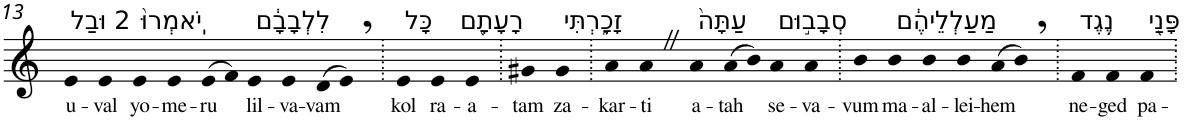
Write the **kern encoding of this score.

**kern	**text
*part1	*part1
*staff1	*staff1
*I"Piano	*
*I'Pno	*
!!LO:PB:g=z
*clefG2	*
*k[]	*
=13	=13
!LO:TX:a:t=2 וּבַל	!
!	!LO:LY:b
4e	u-
!	!LO:LY:b
4e	-val
!LO:TX:a:t=יֹֽאמְרוּ֙	!
!	!LO:LY:b
4e	yo-
!	!LO:LY:b
4e	-me-
!	!LO:LY:b
(>8e	-ru
8f)	.
!LO:TX:a:t=לִלְבָבָ֔ם	!
!	!LO:LY:b
4e	lil-
!	!LO:LY:b
4e	-va-
!	!LO:LY:b
(>8d	-vam
8e,)	.
=14.	=14.
!LO:TX:a:t=כָּל	!
!	!LO:LY:b
4e	kol
!LO:TX:a:t=רָעָתָ֖ם	!
!	!LO:LY:b
4e	ra-
!	!LO:LY:b
4e	-a-
=15.	=15.
!	!LO:LY:b
4g#X	-tam
!LO:TX:a:t=זָכָ֑רְתִּי	!
!	!LO:LY:b
4g#	za-
=16.	=16.
!	!LO:LY:b
4a	-kar-
!	!LO:LY:b
4aZ	-ti
!LO:TX:a:t=עַתָּה֙	!
!	!LO:LY:b
4a	a-
!	!LO:LY:b
(>8a	-tah
8b)	.
!LO:TX:a:t=סְבָב֣וּם	!
!	!LO:LY:b
4a	se-
!	!LO:LY:b
4a	-va-
=17.	=17.
!	!LO:LY:b
4b	-vum
!LO:TX:a:t=מַעַלְלֵיהֶ֔ם	!
!	!LO:LY:b
4b	ma-
!	!LO:LY:b
4b	-al-
!	!LO:LY:b
4b	-lei-
!	!LO:LY:b
(>8a	-hem
8b,)	.
=18.	=18.
!LO:TX:a:t=נֶ֥גֶד	!
!	!LO:LY:b
4f	ne-
!	!LO:LY:b
4f	-ged
!LO:TX:a:t=פָּנַ֖י	!
!	!LO:LY:b
4f	pa-
=.	=.
*-	*-
